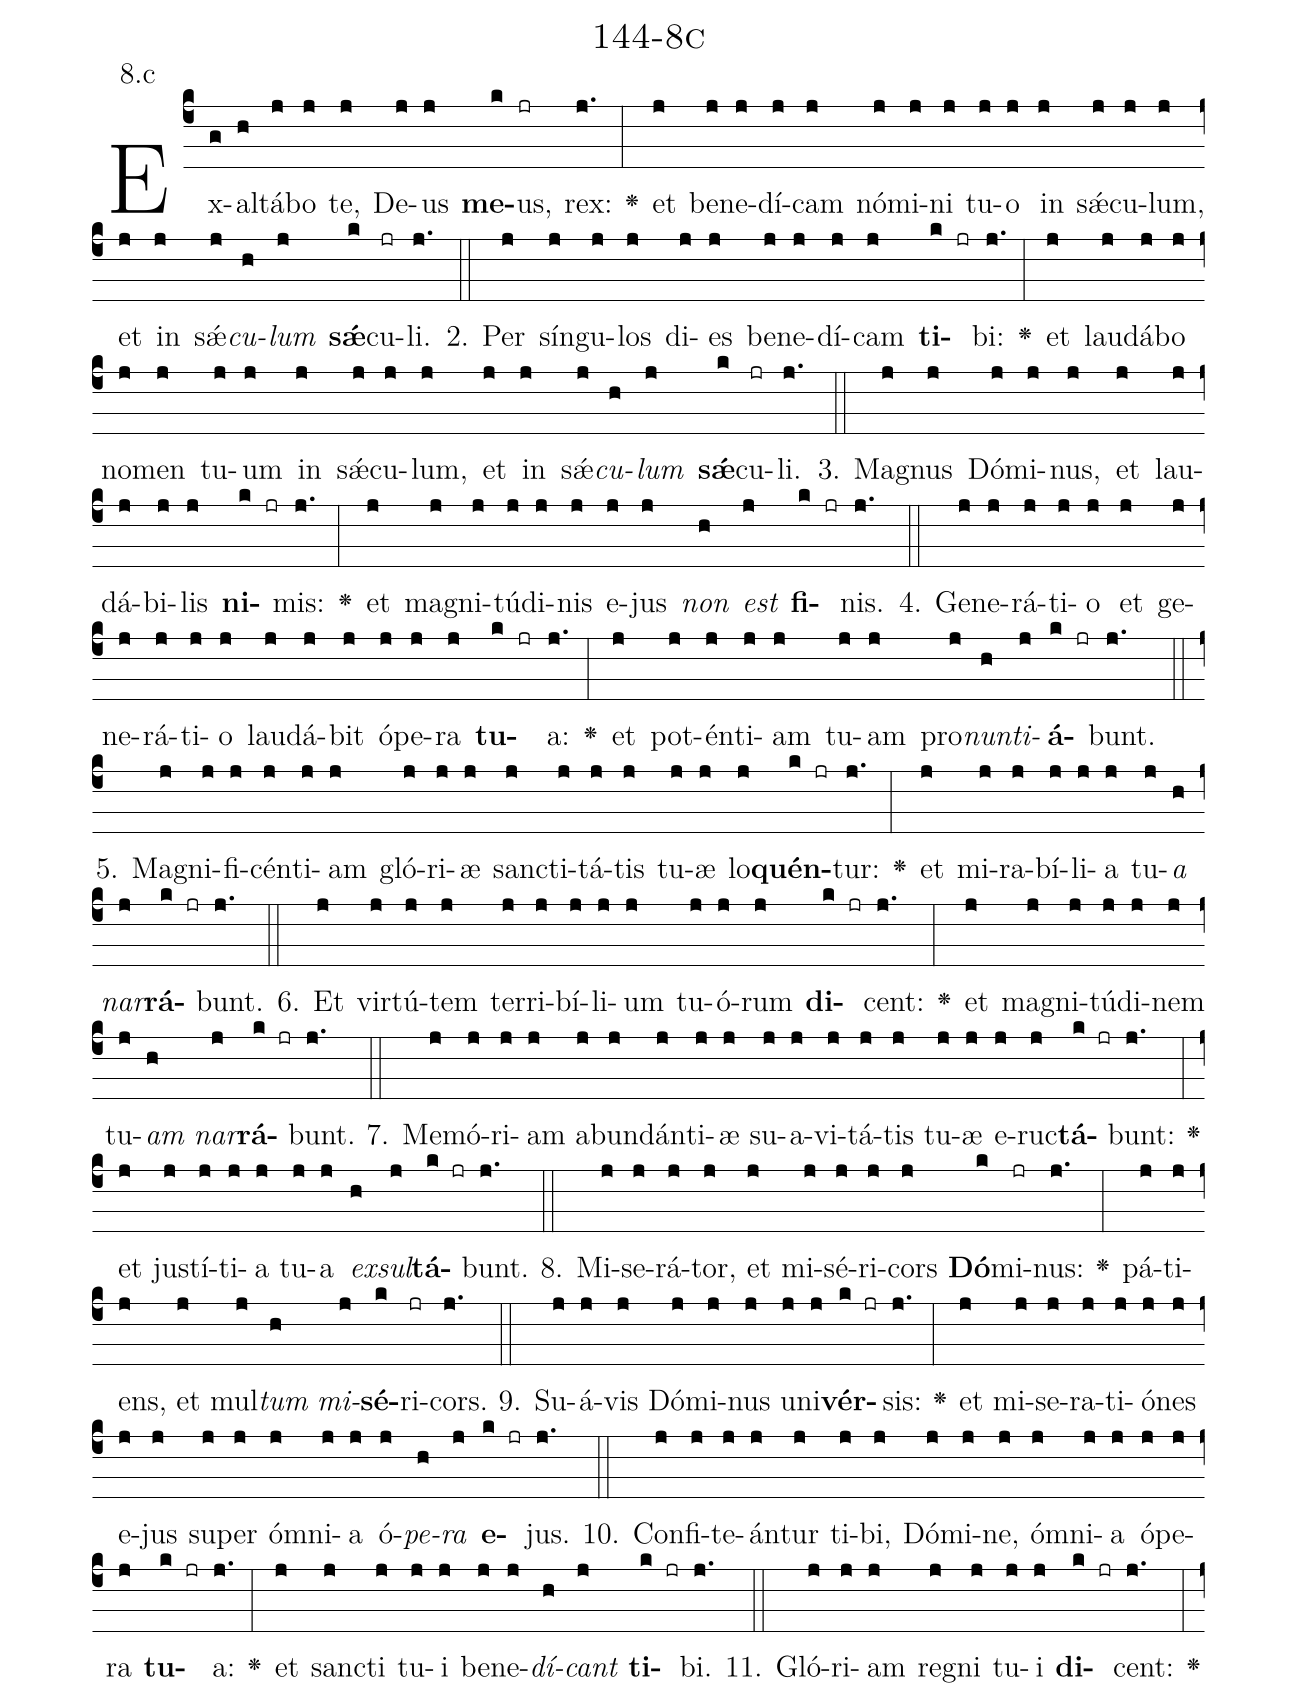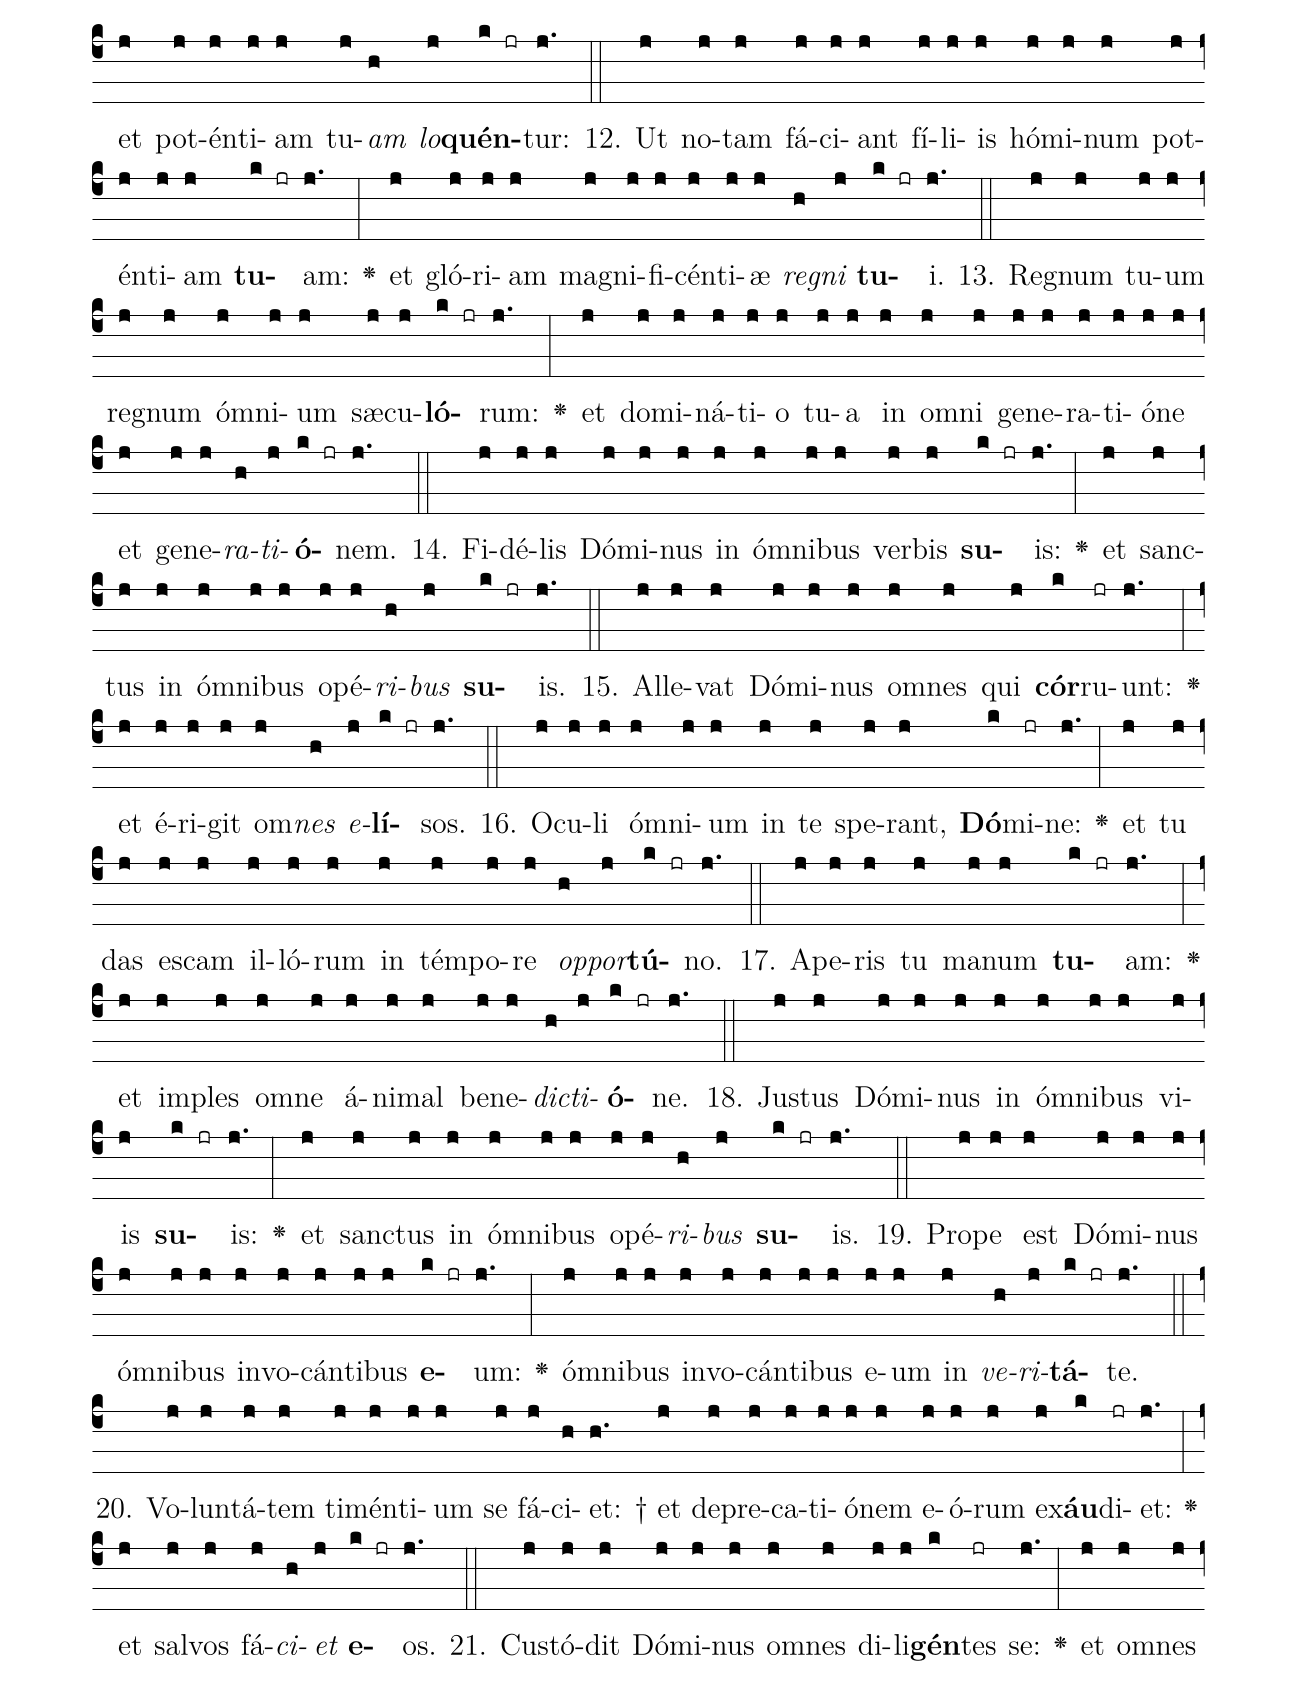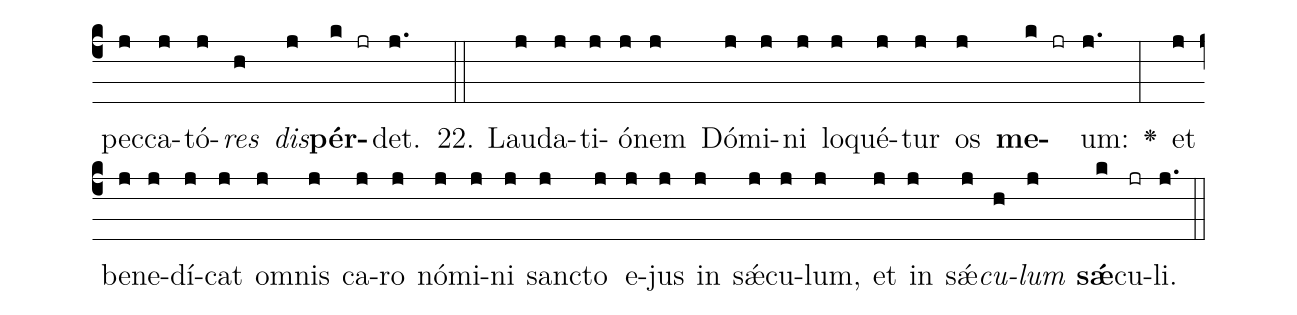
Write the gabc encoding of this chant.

name: 144-8c;
annotation: 8.c;
%%
(c4)Ex(g)al(h)tá(j)bo(j) te,(j) De(j)us(j) <b>me</b>(k)us,(jr) rex:(j.) <v>\greheightstar</v>(:) et(j) be(j)ne(j)dí(j)cam(j) nó(j)mi(j)ni(j) tu(j)o(j) in(j) sǽ(j)cu(j)lum,(j) et(j) in(j) sǽ(j)<i>cu</i>(h)<i>lum</i>(j) <b>sǽ</b>(k)cu(jr)li.(j.) (::)
2. Per(j) sín(j)gu(j)los(j) di(j)es(j) be(j)ne(j)dí(j)cam(j) <b>ti</b>(k jr)bi:(j.) <v>\greheightstar</v>(:) et(j) lau(j)dá(j)bo(j) no(j)men(j) tu(j)um(j) in(j) sǽ(j)cu(j)lum,(j) et(j) in(j) sǽ(j)<i>cu</i>(h)<i>lum</i>(j) <b>sǽ</b>(k)cu(jr)li.(j.) (::)
3. Ma(j)gnus(j) Dó(j)mi(j)nus,(j) et(j) lau(j)dá(j)bi(j)lis(j) <b>ni</b>(k jr)mis:(j.) <v>\greheightstar</v>(:) et(j) ma(j)gni(j)tú(j)di(j)nis(j) e(j)jus(j) <i>non</i>(h) <i>est</i>(j) <b>fi</b>(k jr)nis.(j.) (::)
4. Ge(j)ne(j)rá(j)ti(j)o(j) et(j) ge(j)ne(j)rá(j)ti(j)o(j) lau(j)dá(j)bit(j) ó(j)pe(j)ra(j) <b>tu</b>(k jr)a:(j.) <v>\greheightstar</v>(:) et(j) pot(j)én(j)ti(j)am(j) tu(j)am(j) pro(j)<i>nun</i>(h)<i>ti</i>(j)<b>á</b>(k jr)bunt.(j.) (::)
5. Ma(j)gni(j)fi(j)cén(j)ti(j)am(j) gló(j)ri(j)æ(j) sanc(j)ti(j)tá(j)tis(j) tu(j)æ(j) lo(j)<b>quén</b>(k jr)tur:(j.) <v>\greheightstar</v>(:) et(j) mi(j)ra(j)bí(j)li(j)a(j) tu(j)<i>a</i>(h) <i>nar</i>(j)<b>rá</b>(k jr)bunt.(j.) (::)
6. Et(j) vir(j)tú(j)tem(j) ter(j)ri(j)bí(j)li(j)um(j) tu(j)ó(j)rum(j) <b>di</b>(k jr)cent:(j.) <v>\greheightstar</v>(:) et(j) ma(j)gni(j)tú(j)di(j)nem(j) tu(j)<i>am</i>(h) <i>nar</i>(j)<b>rá</b>(k jr)bunt.(j.) (::)
7. Me(j)mó(j)ri(j)am(j) ab(j)un(j)dán(j)ti(j)æ(j) su(j)a(j)vi(j)tá(j)tis(j) tu(j)æ(j) e(j)ruc(j)<b>tá</b>(k jr)bunt:(j.) <v>\greheightstar</v>(:) et(j) jus(j)tí(j)ti(j)a(j) tu(j)a(j) <i>ex</i>(h)<i>sul</i>(j)<b>tá</b>(k jr)bunt.(j.) (::)
8. Mi(j)se(j)rá(j)tor,(j) et(j) mi(j)sé(j)ri(j)cors(j) <b>Dó</b>(k)mi(jr)nus:(j.) <v>\greheightstar</v>(:) pá(j)ti(j)ens,(j) et(j) mul(j)<i>tum</i>(h) <i>mi</i>(j)<b>sé</b>(k)ri(jr)cors.(j.) (::)
9. Su(j)á(j)vis(j) Dó(j)mi(j)nus(j) u(j)ni(j)<b>vér</b>(k jr)sis:(j.) <v>\greheightstar</v>(:) et(j) mi(j)se(j)ra(j)ti(j)ó(j)nes(j) e(j)jus(j) su(j)per(j) óm(j)ni(j)a(j) ó(j)<i>pe</i>(h)<i>ra</i>(j) <b>e</b>(k jr)jus.(j.) (::)
10. Con(j)fi(j)te(j)án(j)tur(j) ti(j)bi,(j) Dó(j)mi(j)ne,(j) óm(j)ni(j)a(j) ó(j)pe(j)ra(j) <b>tu</b>(k jr)a:(j.) <v>\greheightstar</v>(:) et(j) sanc(j)ti(j) tu(j)i(j) be(j)ne(j)<i>dí</i>(h)<i>cant</i>(j) <b>ti</b>(k jr)bi.(j.) (::)
11. Gló(j)ri(j)am(j) re(j)gni(j) tu(j)i(j) <b>di</b>(k jr)cent:(j.) <v>\greheightstar</v>(:) et(j) pot(j)én(j)ti(j)am(j) tu(j)<i>am</i>(h) <i>lo</i>(j)<b>quén</b>(k jr)tur:(j.) (::)
12. Ut(j) no(j)tam(j) fá(j)ci(j)ant(j) fí(j)li(j)is(j) hó(j)mi(j)num(j) pot(j)én(j)ti(j)am(j) <b>tu</b>(k jr)am:(j.) <v>\greheightstar</v>(:) et(j) gló(j)ri(j)am(j) ma(j)gni(j)fi(j)cén(j)ti(j)æ(j) <i>re</i>(h)<i>gni</i>(j) <b>tu</b>(k jr)i.(j.) (::)
13. Re(j)gnum(j) tu(j)um(j) re(j)gnum(j) óm(j)ni(j)um(j) sæ(j)cu(j)<b>ló</b>(k jr)rum:(j.) <v>\greheightstar</v>(:) et(j) do(j)mi(j)ná(j)ti(j)o(j) tu(j)a(j) in(j) om(j)ni(j) ge(j)ne(j)ra(j)ti(j)ó(j)ne(j) et(j) ge(j)ne(j)<i>ra</i>(h)<i>ti</i>(j)<b>ó</b>(k jr)nem.(j.) (::)
14. Fi(j)dé(j)lis(j) Dó(j)mi(j)nus(j) in(j) óm(j)ni(j)bus(j) ver(j)bis(j) <b>su</b>(k jr)is:(j.) <v>\greheightstar</v>(:) et(j) sanc(j)tus(j) in(j) óm(j)ni(j)bus(j) o(j)pé(j)<i>ri</i>(h)<i>bus</i>(j) <b>su</b>(k jr)is.(j.) (::)
15. Al(j)le(j)vat(j) Dó(j)mi(j)nus(j) om(j)nes(j) qui(j) <b>cór</b>(k)ru(jr)unt:(j.) <v>\greheightstar</v>(:) et(j) é(j)ri(j)git(j) om(j)<i>nes</i>(h) <i>e</i>(j)<b>lí</b>(k jr)sos.(j.) (::)
16. O(j)cu(j)li(j) óm(j)ni(j)um(j) in(j) te(j) spe(j)rant,(j) <b>Dó</b>(k)mi(jr)ne:(j.) <v>\greheightstar</v>(:) et(j) tu(j) das(j) es(j)cam(j) il(j)ló(j)rum(j) in(j) tém(j)po(j)re(j) <i>op</i>(h)<i>por</i>(j)<b>tú</b>(k jr)no.(j.) (::)
17. A(j)pe(j)ris(j) tu(j) ma(j)num(j) <b>tu</b>(k jr)am:(j.) <v>\greheightstar</v>(:) et(j) im(j)ples(j) om(j)ne(j) á(j)ni(j)mal(j) be(j)ne(j)<i>dic</i>(h)<i>ti</i>(j)<b>ó</b>(k jr)ne.(j.) (::)
18. Jus(j)tus(j) Dó(j)mi(j)nus(j) in(j) óm(j)ni(j)bus(j) vi(j)is(j) <b>su</b>(k jr)is:(j.) <v>\greheightstar</v>(:) et(j) sanc(j)tus(j) in(j) óm(j)ni(j)bus(j) o(j)pé(j)<i>ri</i>(h)<i>bus</i>(j) <b>su</b>(k jr)is.(j.) (::)
19. Pro(j)pe(j) est(j) Dó(j)mi(j)nus(j) óm(j)ni(j)bus(j) in(j)vo(j)cán(j)ti(j)bus(j) <b>e</b>(k jr)um:(j.) <v>\greheightstar</v>(:) óm(j)ni(j)bus(j) in(j)vo(j)cán(j)ti(j)bus(j) e(j)um(j) in(j) <i>ve</i>(h)<i>ri</i>(j)<b>tá</b>(k jr)te.(j.) (::)
20. Vo(j)lun(j)tá(j)tem(j) ti(j)mén(j)ti(j)um(j) se(j) fá(j)ci(h)et: †(h.) et(j) de(j)pre(j)ca(j)ti(j)ó(j)nem(j) e(j)ó(j)rum(j) ex(j)<b>áu</b>(k)di(jr)et:(j.) <v>\greheightstar</v>(:) et(j) sal(j)vos(j) fá(j)<i>ci</i>(h)<i>et</i>(j) <b>e</b>(k jr)os.(j.) (::)
21. Cus(j)tó(j)dit(j) Dó(j)mi(j)nus(j) om(j)nes(j) di(j)li(j)<b>gén</b>(k)tes(jr) se:(j.) <v>\greheightstar</v>(:) et(j) om(j)nes(j) pec(j)ca(j)tó(j)<i>res</i>(h) <i>dis</i>(j)<b>pér</b>(k jr)det.(j.) (::)
22. Lau(j)da(j)ti(j)ó(j)nem(j) Dó(j)mi(j)ni(j) lo(j)qué(j)tur(j) os(j) <b>me</b>(k jr)um:(j.) <v>\greheightstar</v>(:) et(j) be(j)ne(j)dí(j)cat(j) om(j)nis(j) ca(j)ro(j) nó(j)mi(j)ni(j) sanc(j)to(j) e(j)jus(j) in(j) sǽ(j)cu(j)lum,(j) et(j) in(j) sǽ(j)<i>cu</i>(h)<i>lum</i>(j) <b>sǽ</b>(k)cu(jr)li.(j.) (::)
